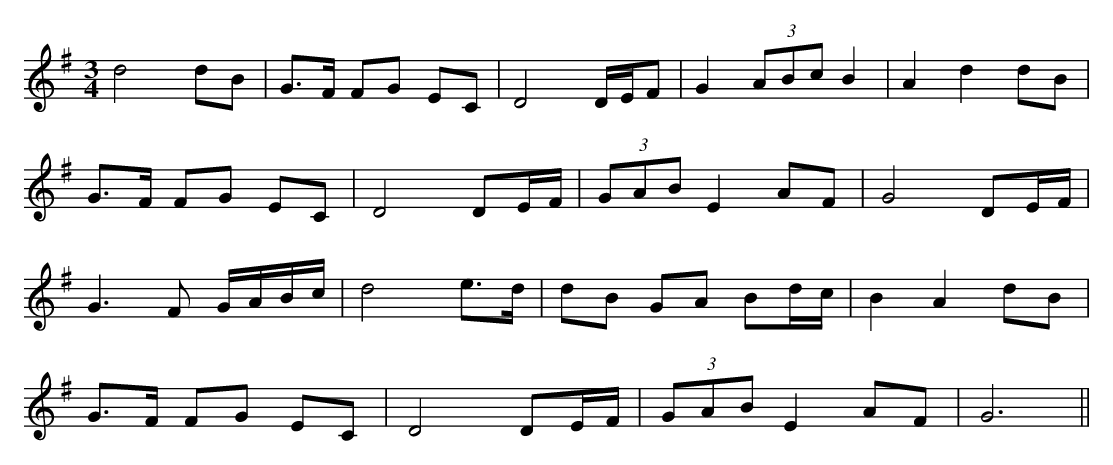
X:1
M:3/4
K:G
d4dB|G3/2F/ FG EC|D4D/E/F|G2 (3ABc B2|A2d2dB|
G3/2F/ FG EC|D4DE/F/|(3GAB E2AF|G4DE/F/|
G3F G/A/B/c/|d4e3/2d/|dB GA Bd/c/|B2A2dB|
G3/2F/ FG EC|D4DE/F/|(3GAB E2AF|G6||
